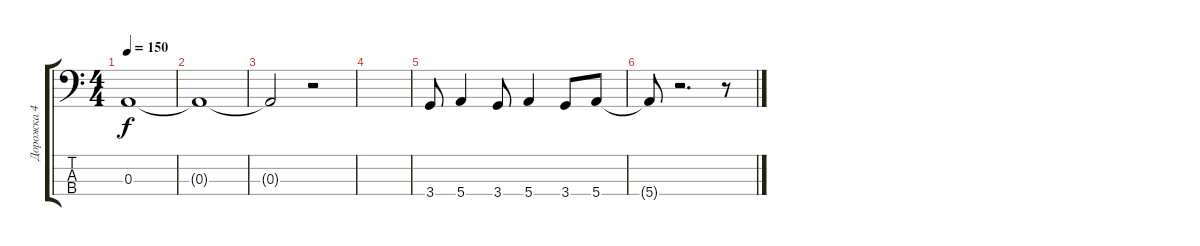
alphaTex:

\track ("Дорожка 4" "Дорожка 4") {instrument slapbass2}
\staff {score tabs}
\tuning (G2 D2 A1 E1) {hide}
\ts (4 4)
\tempo 150
\clef f4
\ks c
0.3{t}.1{dy f} |
0.3{t}.1 |
0.3{t}.2 r.2 |
|
3.4.8 5.4.4 3.4.8 5.4.4 3.4.8 5.4.8 |
5.4{t}.8 r.2{d} r.8
